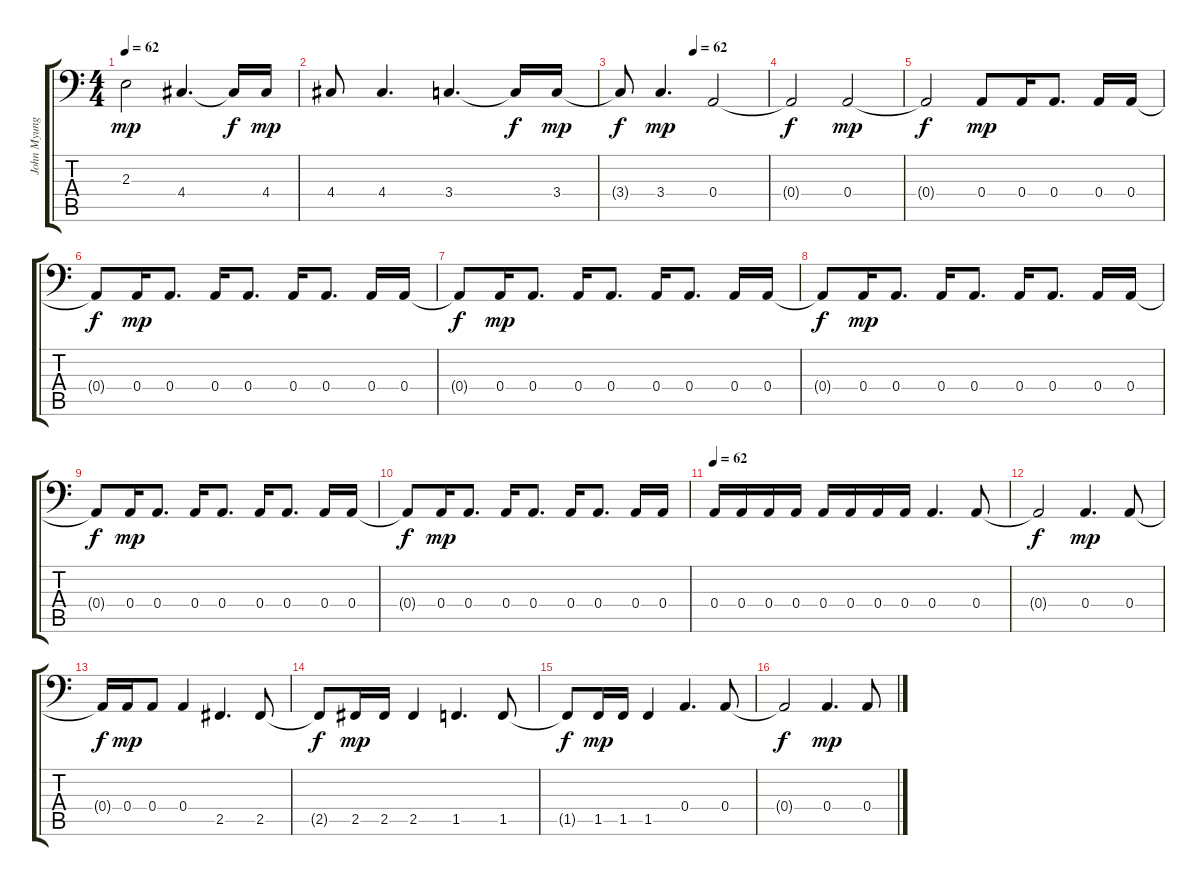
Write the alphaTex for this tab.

\track ("John Myung" "John Myung") {instrument electricbassfinger}
\staff {score tabs}
\tuning (C3 G2 D2 A1 E1 B0) {hide}
\ts (4 4)
\tempo 62
\clef f4
\ks c
2.3.2{dy mp} 4.4.4{d} 4.4{t}.16{dy f} 4.4.16{dy mp} |
4.4.8 4.4.4{d} 3.4.4{d} 3.4{t}.16{dy f} 3.4.16{dy mp} |
\tempo (62 0.5)
3.4{t}.8{dy f} 3.4.4{d dy mp} 0.4.2 |
0.4{t}.2{dy f} 0.4.2{dy mp} |
0.4{t}.2{dy f} 0.4.8{dy mp} 0.4.16 0.4.8{d} 0.4.16 0.4.16 |
0.4{t}.8{dy f} 0.4.16{dy mp} 0.4.8{d} 0.4.16 0.4.8{d} 0.4.16 0.4.8{d} 0.4.16 0.4.16 |
0.4{t}.8{dy f} 0.4.16{dy mp} 0.4.8{d} 0.4.16 0.4.8{d} 0.4.16 0.4.8{d} 0.4.16 0.4.16 |
0.4{t}.8{dy f} 0.4.16{dy mp} 0.4.8{d} 0.4.16 0.4.8{d} 0.4.16 0.4.8{d} 0.4.16 0.4.16 |
0.4{t}.8{dy f} 0.4.16{dy mp} 0.4.8{d} 0.4.16 0.4.8{d} 0.4.16 0.4.8{d} 0.4.16 0.4.16 |
0.4{t}.8{dy f} 0.4.16{dy mp} 0.4.8{d} 0.4.16 0.4.8{d} 0.4.16 0.4.8{d} 0.4.16 0.4.16 |
\tempo 62
0.4.16 0.4.16 0.4.16 0.4.16 0.4.16 0.4.16 0.4.16 0.4.16 0.4.4{d} 0.4.8 |
0.4{t}.2{dy f} 0.4.4{d dy mp} 0.4.8 |
0.4{t}.16{dy f} 0.4.16{dy mp} 0.4.8 0.4.4 2.5.4{d} 2.5.8 |
2.5{t}.8{dy f} 2.5.16{dy mp} 2.5.16 2.5.4 1.5.4{d} 1.5.8 |
1.5{t}.8{dy f} 1.5.16{dy mp} 1.5.16 1.5.4 0.4.4{d} 0.4.8 |
0.4{t}.2{dy f} 0.4.4{d dy mp} 0.4.8
